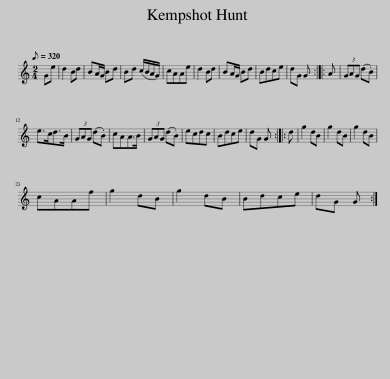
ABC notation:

X:1
L:1/8
Q:1/8=320
M:2/4
I:linebreak $
K:C
V:1 treble
V:1
 Ge | d2 Bd | BA/G/ Bd | Bd (c/B/A/G/) | cAAe | %5
 d2 Bd | BA/G/ Bd | Bdce | dG G :: A | %10
 (3GAG (d.B) |$ e>cd>B | (3GAG (d.B) | cAA>B | (3GAG (d.B) | %15
 ecdc | Bdce | dG G :: d | g2 dB | %20
 g2 dB | g2 dB |$ cAAf | g2 dB | g2 dB | %25
 Bdce | dG G :| %27
